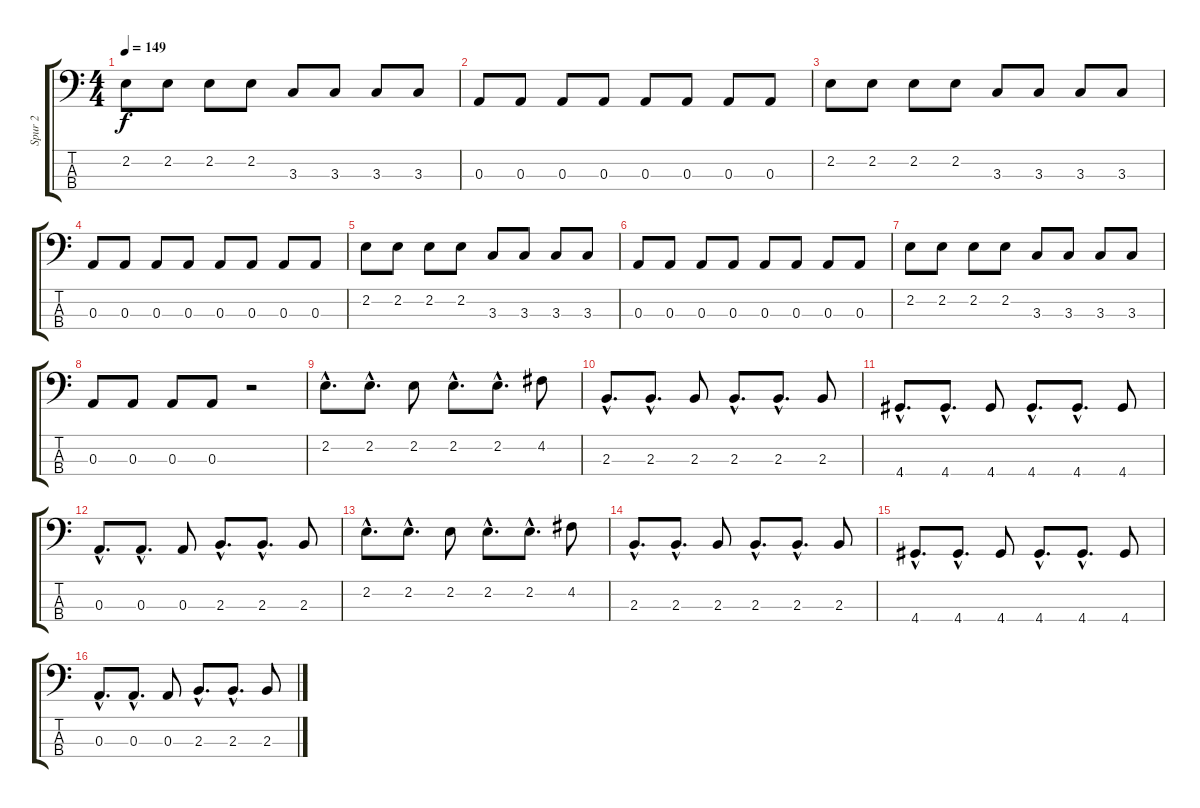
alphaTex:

\track ("Spur 2" "Spur 2") {instrument electricbassfinger}
\staff {score tabs}
\tuning (G2 D2 A1 E1) {hide}
\ts (4 4)
\tempo 149
\clef f4
\ks c
2.2.8{dy f} 2.2.8 2.2.8 2.2.8 3.3.8 3.3.8 3.3.8 3.3.8 |
0.3.8 0.3.8 0.3.8 0.3.8 0.3.8 0.3.8 0.3.8 0.3.8 |
2.2.8 2.2.8 2.2.8 2.2.8 3.3.8 3.3.8 3.3.8 3.3.8 |
0.3.8 0.3.8 0.3.8 0.3.8 0.3.8 0.3.8 0.3.8 0.3.8 |
2.2.8 2.2.8 2.2.8 2.2.8 3.3.8 3.3.8 3.3.8 3.3.8 |
0.3.8 0.3.8 0.3.8 0.3.8 0.3.8 0.3.8 0.3.8 0.3.8 |
2.2.8 2.2.8 2.2.8 2.2.8 3.3.8 3.3.8 3.3.8 3.3.8 |
0.3.8 0.3.8 0.3.8 0.3.8 r.2 |
2.2{hac}.8{d} 2.2{hac}.8{d} 2.2.8 2.2{hac}.8{d} 2.2{hac}.8{d} 4.2.8 |
2.3{hac}.8{d} 2.3{hac}.8{d} 2.3.8 2.3{hac}.8{d} 2.3{hac}.8{d} 2.3.8 |
4.4{hac}.8{d} 4.4{hac}.8{d} 4.4.8 4.4{hac}.8{d} 4.4{hac}.8{d} 4.4.8 |
0.3{hac}.8{d} 0.3{hac}.8{d} 0.3.8 2.3{hac}.8{d} 2.3{hac}.8{d} 2.3.8 |
2.2{hac}.8{d} 2.2{hac}.8{d} 2.2.8 2.2{hac}.8{d} 2.2{hac}.8{d} 4.2.8 |
2.3{hac}.8{d} 2.3{hac}.8{d} 2.3.8 2.3{hac}.8{d} 2.3{hac}.8{d} 2.3.8 |
4.4{hac}.8{d} 4.4{hac}.8{d} 4.4.8 4.4{hac}.8{d} 4.4{hac}.8{d} 4.4.8 |
0.3{hac}.8{d} 0.3{hac}.8{d} 0.3.8 2.3{hac}.8{d} 2.3{hac}.8{d} 2.3.8
